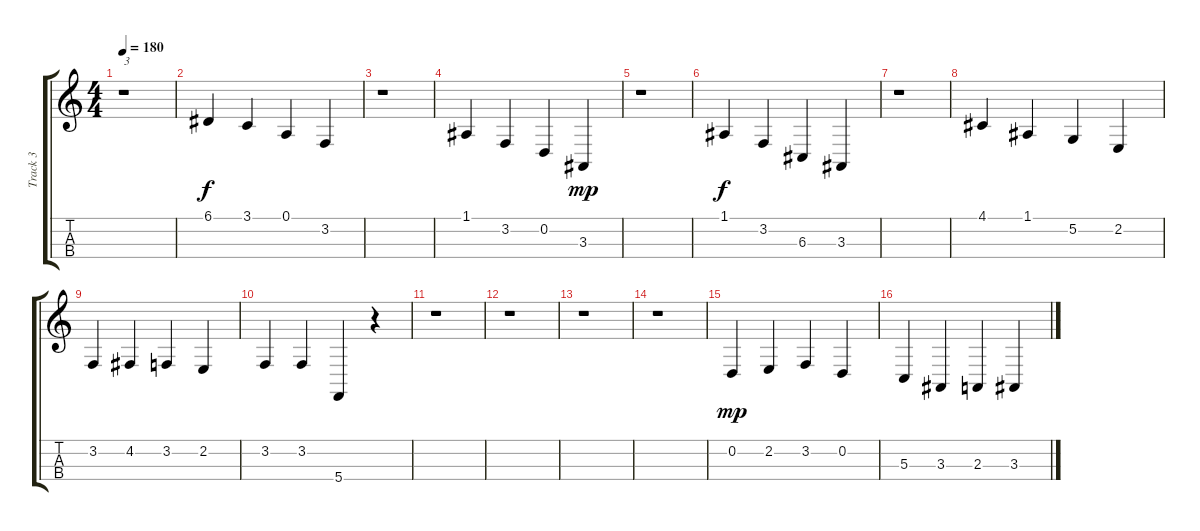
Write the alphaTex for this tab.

\track ("Track 3" "Track 3") {instrument viola}
\staff {score tabs}
\tuning (A3 D3 G2 C2) {hide}
\ts (4 4)
\tempo 180
\clef g2
\ks c
r.1{txt "3" dy f} |
6.1.4 3.1.4 0.1.4 3.2.4 |
r.1 |
1.1.4 3.2.4 0.2.4 3.3.4{dy mp} |
r.1 |
1.1.4{dy f} 3.2.4 6.3.4 3.3.4 |
r.1 |
4.1.4 1.1.4 5.2.4 2.2.4 |
3.2.4 4.2.4 3.2.4 2.2.4 |
3.2.4 3.2.4 5.4.4 r.4 |
r.1 |
r.1 |
r.1 |
r.1 |
0.2.4{dy mp} 2.2.4 3.2.4 0.2.4 |
5.3.4 3.3.4 2.3.4 3.3.4
